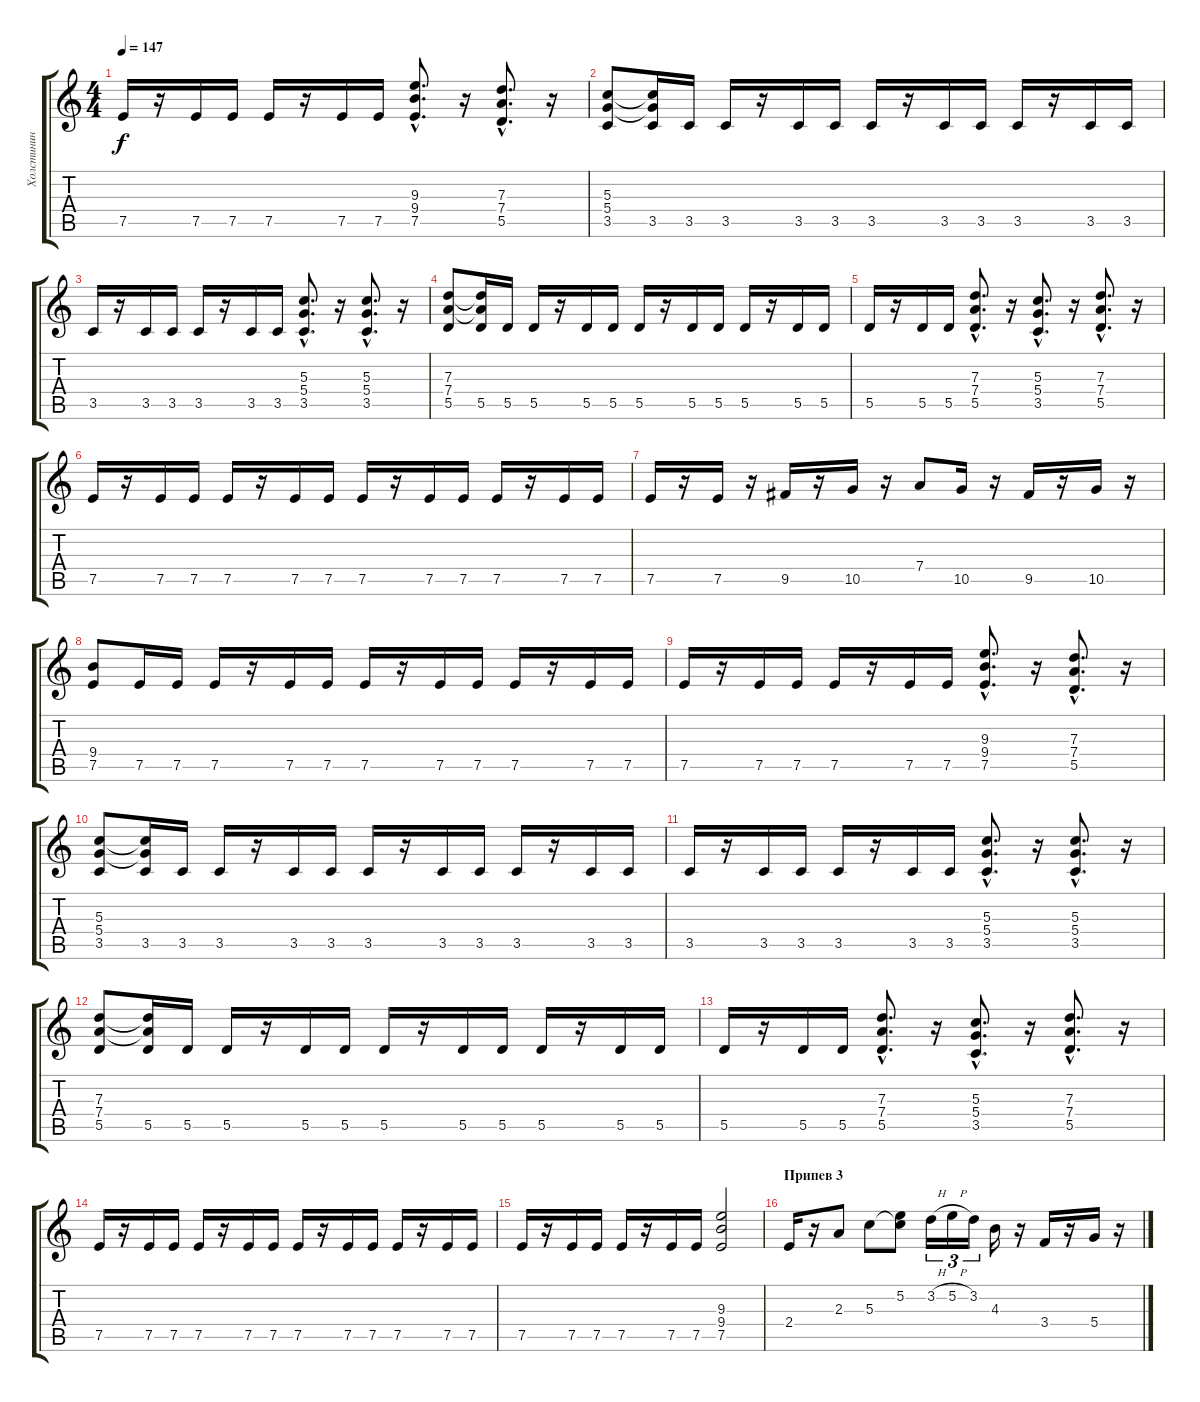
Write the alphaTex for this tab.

\track ("Холстинин" "Холстинин") {instrument overdrivenguitar}
\staff {score tabs}
\tuning (E4 B3 G3 D3 A2 E2) {hide}
\ts (4 4)
\tempo 147
\clef g2
\ks c
7.5.16{dy f} r.16 7.5.16 7.5.16 7.5.16 r.16 7.5.16 7.5.16 (9.3{hac} 9.4{hac} 7.5{hac}).8{d} r.16 (7.3{hac} 7.4{hac} 5.5{hac}).8{d} r.16 |
(5.3 5.4 3.5).8 (5.3{t} 5.4{t} 3.5).16 3.5.16 3.5.16 r.16 3.5.16 3.5.16 3.5.16 r.16 3.5.16 3.5.16 3.5.16 r.16 3.5.16 3.5.16 |
3.5.16 r.16 3.5.16 3.5.16 3.5.16 r.16 3.5.16 3.5.16 (5.3{hac} 5.4{hac} 3.5{hac}).8{d} r.16 (5.3{hac} 5.4{hac} 3.5{hac}).8{d} r.16 |
(7.3 7.4 5.5).8 (7.3{t} 7.4{t} 5.5).16 5.5.16 5.5.16 r.16 5.5.16 5.5.16 5.5.16 r.16 5.5.16 5.5.16 5.5.16 r.16 5.5.16 5.5.16 |
5.5.16 r.16 5.5.16 5.5.16 (7.3{hac} 7.4{hac} 5.5{hac}).8{d} r.16 (5.3{hac} 5.4{hac} 3.5{hac}).8{d} r.16 (7.3{hac} 7.4{hac} 5.5{hac}).8{d} r.16 |
7.5.16 r.16 7.5.16 7.5.16 7.5.16 r.16 7.5.16 7.5.16 7.5.16 r.16 7.5.16 7.5.16 7.5.16 r.16 7.5.16 7.5.16 |
7.5.16 r.16 7.5.16 r.16 9.5.16 r.16 10.5.16 r.16 7.4.8 10.5.16 r.16 9.5.16 r.16 10.5.16 r.16 |
(9.4 7.5).8 7.5.16 7.5.16 7.5.16 r.16 7.5.16 7.5.16 7.5.16 r.16 7.5.16 7.5.16 7.5.16 r.16 7.5.16 7.5.16 |
7.5.16 r.16 7.5.16 7.5.16 7.5.16 r.16 7.5.16 7.5.16 (9.3{hac} 9.4{hac} 7.5{hac}).8{d} r.16 (7.3{hac} 7.4{hac} 5.5{hac}).8{d} r.16 |
(5.3 5.4 3.5).8 (5.3{t} 5.4{t} 3.5).16 3.5.16 3.5.16 r.16 3.5.16 3.5.16 3.5.16 r.16 3.5.16 3.5.16 3.5.16 r.16 3.5.16 3.5.16 |
3.5.16 r.16 3.5.16 3.5.16 3.5.16 r.16 3.5.16 3.5.16 (5.3{hac} 5.4{hac} 3.5{hac}).8{d} r.16 (5.3{hac} 5.4{hac} 3.5{hac}).8{d} r.16 |
(7.3 7.4 5.5).8 (7.3{t} 7.4{t} 5.5).16 5.5.16 5.5.16 r.16 5.5.16 5.5.16 5.5.16 r.16 5.5.16 5.5.16 5.5.16 r.16 5.5.16 5.5.16 |
5.5.16 r.16 5.5.16 5.5.16 (7.3{hac} 7.4{hac} 5.5{hac}).8{d} r.16 (5.3{hac} 5.4{hac} 3.5{hac}).8{d} r.16 (7.3{hac} 7.4{hac} 5.5{hac}).8{d} r.16 |
7.5.16 r.16 7.5.16 7.5.16 7.5.16 r.16 7.5.16 7.5.16 7.5.16 r.16 7.5.16 7.5.16 7.5.16 r.16 7.5.16 7.5.16 |
7.5.16 r.16 7.5.16 7.5.16 7.5.16 r.16 7.5.16 7.5.16 (9.3 9.4 7.5).2 |
\section ("" "Припев 3")
2.4.16 r.16 2.3.8 5.3.8 (5.2 5.3{t}).8 3.2{h}.16{tu (3 2)} 5.2{h}.16{tu (3 2)} 3.2.16{tu (3 2)} 4.3.16 r.16 3.4.16 r.16 5.4.16 r.16
